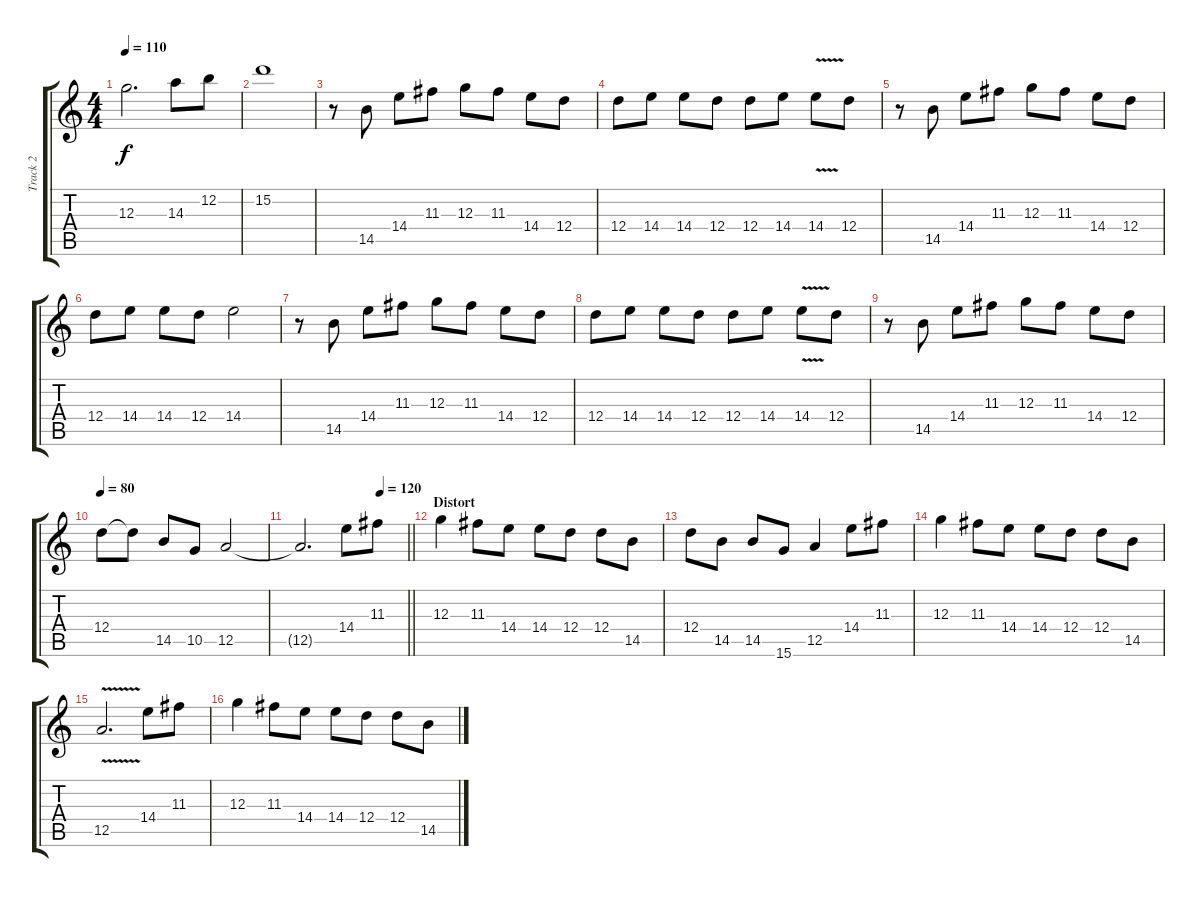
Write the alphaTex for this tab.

\track ("Track 2" "Track 2") {instrument electricguitarclean}
\staff {score tabs}
\tuning (E4 B3 G3 D3 A2 E2) {hide}
\ts (4 4)
\tempo 110
\clef g2
\ks c
12.3.2{d dy f} 14.3.8 12.2.8 |
15.2.1 |
r.8 14.5.8 14.4.8 11.3.8 12.3.8 11.3.8 14.4.8 12.4.8 |
12.4.8 14.4.8 14.4.8 12.4.8 12.4.8 14.4.8 14.4{v}.8 12.4.8 |
r.8 14.5.8 14.4.8 11.3.8 12.3.8 11.3.8 14.4.8 12.4.8 |
12.4.8 14.4.8 14.4.8 12.4.8 14.4.2 |
r.8 14.5.8 14.4.8 11.3.8 12.3.8 11.3.8 14.4.8 12.4.8 |
12.4.8 14.4.8 14.4.8 12.4.8 12.4.8 14.4.8 14.4{v}.8 12.4.8 |
r.8 14.5.8 14.4.8 11.3.8 12.3.8 11.3.8 14.4.8 12.4.8 |
\tempo 80
12.4.8 12.4{t}.8 14.5.8 10.5.8 12.5.2 |
\tempo (120 0.75)
\barLineRight lightlight
12.5{t}.2{d} 14.4.8{instrument distortionguitar} 11.3.8 |
\section ("" "Distort")
12.3.4 11.3.8 14.4.8 14.4.8 12.4.8 12.4.8 14.5.8 |
12.4.8 14.5.8 14.5.8 15.6.8 12.5.4 14.4.8 11.3.8 |
12.3.4 11.3.8 14.4.8 14.4.8 12.4.8 12.4.8 14.5.8 |
12.5{v}.2{d} 14.4.8 11.3.8 |
12.3.4 11.3.8 14.4.8 14.4.8 12.4.8 12.4.8 14.5.8
